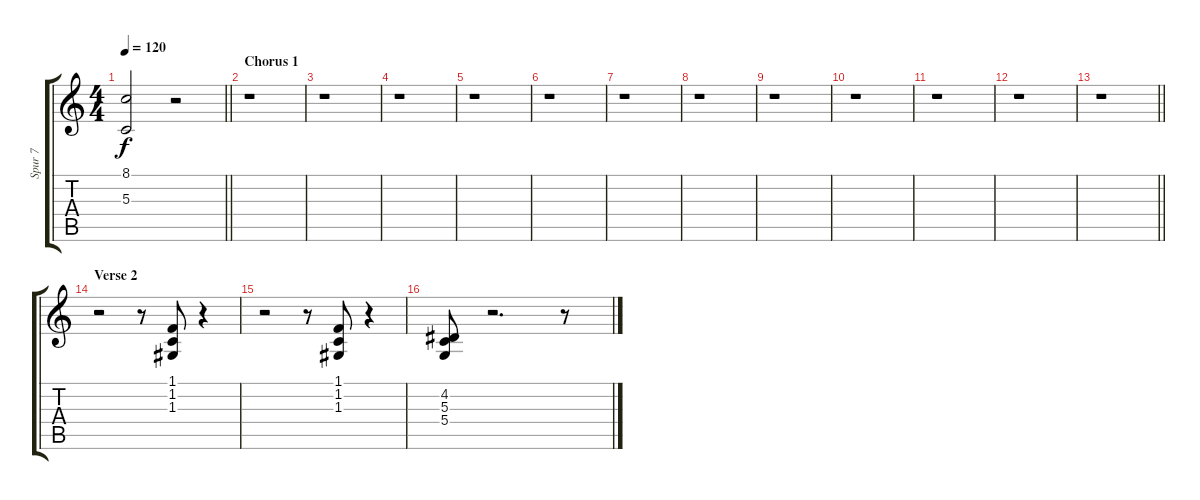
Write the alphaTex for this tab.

\track ("Spur 7" "Spur 7") {instrument electricpiano2}
\staff {score tabs}
\tuning (E4 B3 G3 D3 A2 E2) {hide}
\ts (4 4)
\tempo 120
\clef g2
\barLineRight lightlight
\ks c
(8.1 5.3).2{dy f} r.2 |
\section ("" "Chorus 1")
r.1 |
r.1 |
r.1 |
r.1 |
r.1 |
r.1 |
r.1 |
r.1 |
r.1 |
r.1 |
r.1 |
\barLineRight lightlight
r.1 |
\section ("" "Verse 2")
r.2 r.8 (1.1 1.2 1.3).8 r.4 |
r.2 r.8 (1.1 1.2 1.3).8 r.4 |
(4.2 5.3 5.4).8 r.2{d} r.8
